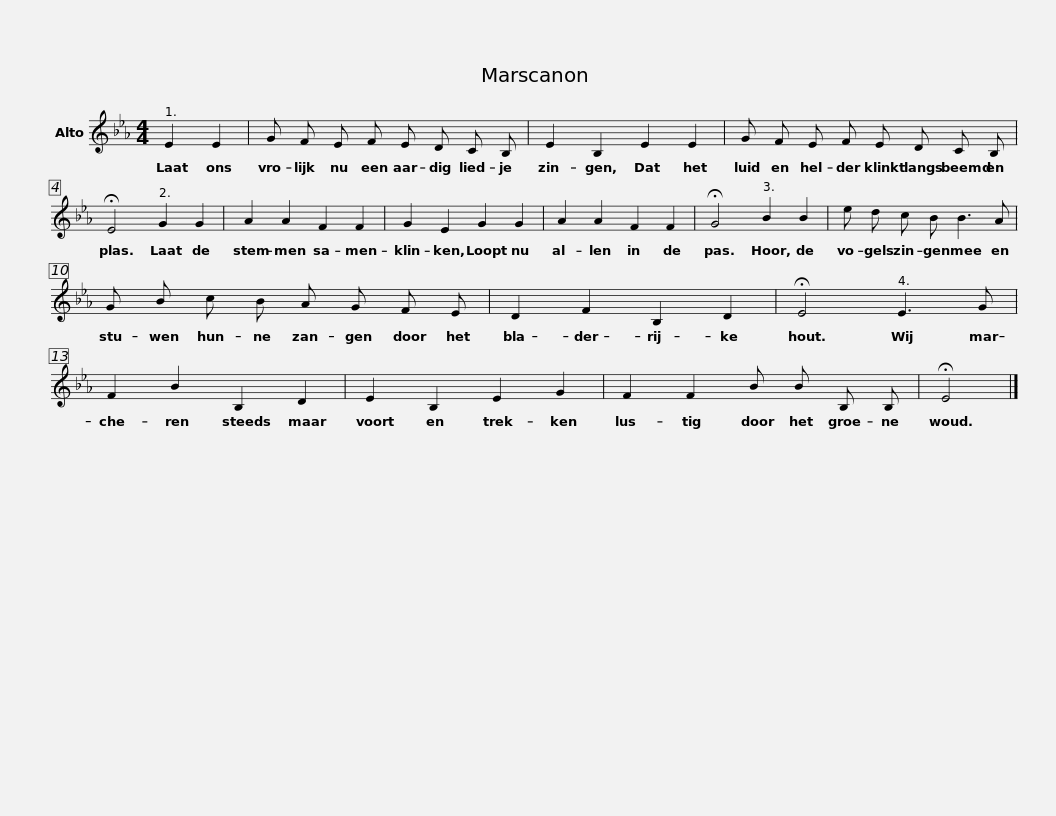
X:1
L:1/8
M:4/4
I:linebreak $
K:Eb
V:1 treble
V:1
 E2 E2 | G F E F E D C B, | E2 B,2 E2 E2 |$ G F E F E D C B, | !fermata!E4 G2 G2 | %5
 A2 A2 F2 F2 | G2 E2 G2 G2 |$ A2 A2 F2 F2 | !fermata!G4 B2 B2 | e d c B B3 A | %10
 G B c B A G F E |$ D2 F2 B,2 D2 | !fermata!E4 E3 G | F2 B2 B,2 D2 | E2 B,2 E2 G2 | %15
 F2 F2 B B B, B, |$ !fermata!E4 |] %17
